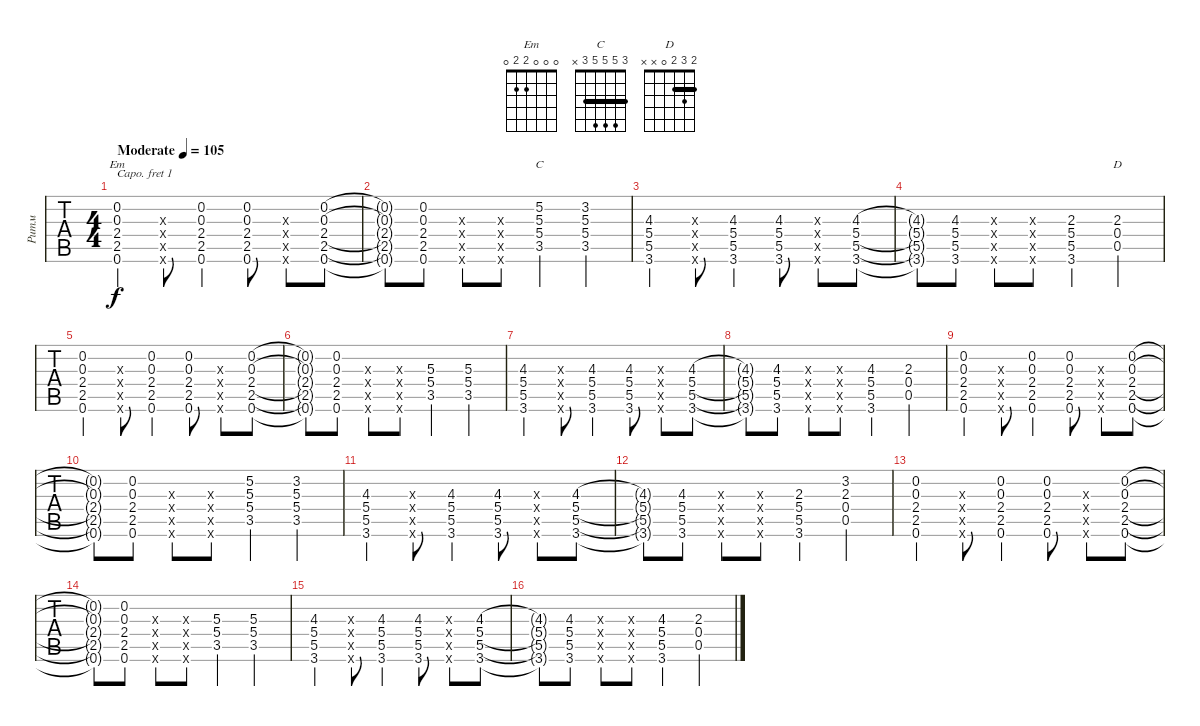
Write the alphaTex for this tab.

\track ("Ритм" "Ритм") {instrument acousticguitarnylon}
\staff {tabs}
\capo 1
\tuning (E4 B3 G3 D3 A2 E2) {hide}
\chord ("Em" 0 0 0 2 2 0)
\chord ("C" 3 5 5 5 3 x) {barre 3}
\chord ("D" 2 3 2 0 x x) {barre 2}
\ts (4 4)
\tempo (105 "Moderate")
\clef g2
\ks gminor
(0.2 0.3 2.4 2.5 0.6).4{ch "Em" dy f instrument acousticguitarnylon} (0.3{x} 0.4{x} 0.5{x} 0.6{x}).8 (0.2 0.3 2.4 2.5 0.6).4 (0.2 0.3 2.4 2.5 0.6).8 (0.3{x} 0.4{x} 0.5{x} 0.6{x}).8 (0.2 0.3 2.4 2.5 0.6).8 |
(0.2{t} 0.3{t} 2.4{t} 2.5{t} 0.6{t}).8 (0.2 0.3 2.4 2.5 0.6).8 (0.3{x} 0.4{x} 0.5{x} 0.6{x}).8 (0.3{x} 0.4{x} 0.5{x} 0.6{x}).8 (5.2 5.3 5.4 3.5).4{ch "C"} (3.2 5.3 5.4 3.5).4 |
(4.3 5.4 5.5 3.6).4 (0.3{x} 0.4{x} 0.5{x} 0.6{x}).8 (4.3 5.4 5.5 3.6).4 (4.3 5.4 5.5 3.6).8 (0.3{x} 0.4{x} 0.5{x} 0.6{x}).8 (4.3 5.4 5.5 3.6).8 |
(4.3{t} 5.4{t} 5.5{t} 3.6{t}).8 (4.3 5.4 5.5 3.6).8 (0.3{x} 0.4{x} 0.5{x} 0.6{x}).8 (0.3{x} 0.4{x} 0.5{x} 0.6{x}).8 (2.3 5.4 5.5 3.6).4 (2.3 0.4 0.5).4{ch "D"} |
(0.2 0.3 2.4 2.5 0.6).4 (0.3{x} 0.4{x} 0.5{x} 0.6{x}).8 (0.2 0.3 2.4 2.5 0.6).4 (0.2 0.3 2.4 2.5 0.6).8 (0.3{x} 0.4{x} 0.5{x} 0.6{x}).8 (0.2 0.3 2.4 2.5 0.6).8 |
(0.2{t} 0.3{t} 2.4{t} 2.5{t} 0.6{t}).8 (0.2 0.3 2.4 2.5 0.6).8 (0.3{x} 0.4{x} 0.5{x} 0.6{x}).8 (0.3{x} 0.4{x} 0.5{x} 0.6{x}).8 (5.3 5.4 3.5).4 (5.3 5.4 3.5).4 |
(4.3 5.4 5.5 3.6).4 (0.3{x} 0.4{x} 0.5{x} 0.6{x}).8 (4.3 5.4 5.5 3.6).4 (4.3 5.4 5.5 3.6).8 (0.3{x} 0.4{x} 0.5{x} 0.6{x}).8 (4.3 5.4 5.5 3.6).8 |
(4.3{t} 5.4{t} 5.5{t} 3.6{t}).8 (4.3 5.4 5.5 3.6).8 (0.3{x} 0.4{x} 0.5{x} 0.6{x}).8 (0.3{x} 0.4{x} 0.5{x} 0.6{x}).8 (4.3 5.4 5.5 3.6).4 (2.3 0.4 0.5).4 |
(0.2 0.3 2.4 2.5 0.6).4 (0.3{x} 0.4{x} 0.5{x} 0.6{x}).8 (0.2 0.3 2.4 2.5 0.6).4 (0.2 0.3 2.4 2.5 0.6).8 (0.3{x} 0.4{x} 0.5{x} 0.6{x}).8 (0.2 0.3 2.4 2.5 0.6).8 |
(0.2{t} 0.3{t} 2.4{t} 2.5{t} 0.6{t}).8 (0.2 0.3 2.4 2.5 0.6).8 (0.3{x} 0.4{x} 0.5{x} 0.6{x}).8 (0.3{x} 0.4{x} 0.5{x} 0.6{x}).8 (5.2 5.3 5.4 3.5).4 (3.2 5.3 5.4 3.5).4 |
(4.3 5.4 5.5 3.6).4 (0.3{x} 0.4{x} 0.5{x} 0.6{x}).8 (4.3 5.4 5.5 3.6).4 (4.3 5.4 5.5 3.6).8 (0.3{x} 0.4{x} 0.5{x} 0.6{x}).8 (4.3 5.4 5.5 3.6).8 |
(4.3{t} 5.4{t} 5.5{t} 3.6{t}).8 (4.3 5.4 5.5 3.6).8 (0.3{x} 0.4{x} 0.5{x} 0.6{x}).8 (0.3{x} 0.4{x} 0.5{x} 0.6{x}).8 (2.3 5.4 5.5 3.6).4 (3.2 2.3 0.4 0.5).4 |
(0.2 0.3 2.4 2.5 0.6).4 (0.3{x} 0.4{x} 0.5{x} 0.6{x}).8 (0.2 0.3 2.4 2.5 0.6).4 (0.2 0.3 2.4 2.5 0.6).8 (0.3{x} 0.4{x} 0.5{x} 0.6{x}).8 (0.2 0.3 2.4 2.5 0.6).8 |
(0.2{t} 0.3{t} 2.4{t} 2.5{t} 0.6{t}).8 (0.2 0.3 2.4 2.5 0.6).8 (0.3{x} 0.4{x} 0.5{x} 0.6{x}).8 (0.3{x} 0.4{x} 0.5{x} 0.6{x}).8 (5.3 5.4 3.5).4 (5.3 5.4 3.5).4 |
(4.3 5.4 5.5 3.6).4 (0.3{x} 0.4{x} 0.5{x} 0.6{x}).8 (4.3 5.4 5.5 3.6).4 (4.3 5.4 5.5 3.6).8 (0.3{x} 0.4{x} 0.5{x} 0.6{x}).8 (4.3 5.4 5.5 3.6).8 |
(4.3{t} 5.4{t} 5.5{t} 3.6{t}).8 (4.3 5.4 5.5 3.6).8 (0.3{x} 0.4{x} 0.5{x} 0.6{x}).8 (0.3{x} 0.4{x} 0.5{x} 0.6{x}).8 (4.3 5.4 5.5 3.6).4 (2.3 0.4 0.5).4
